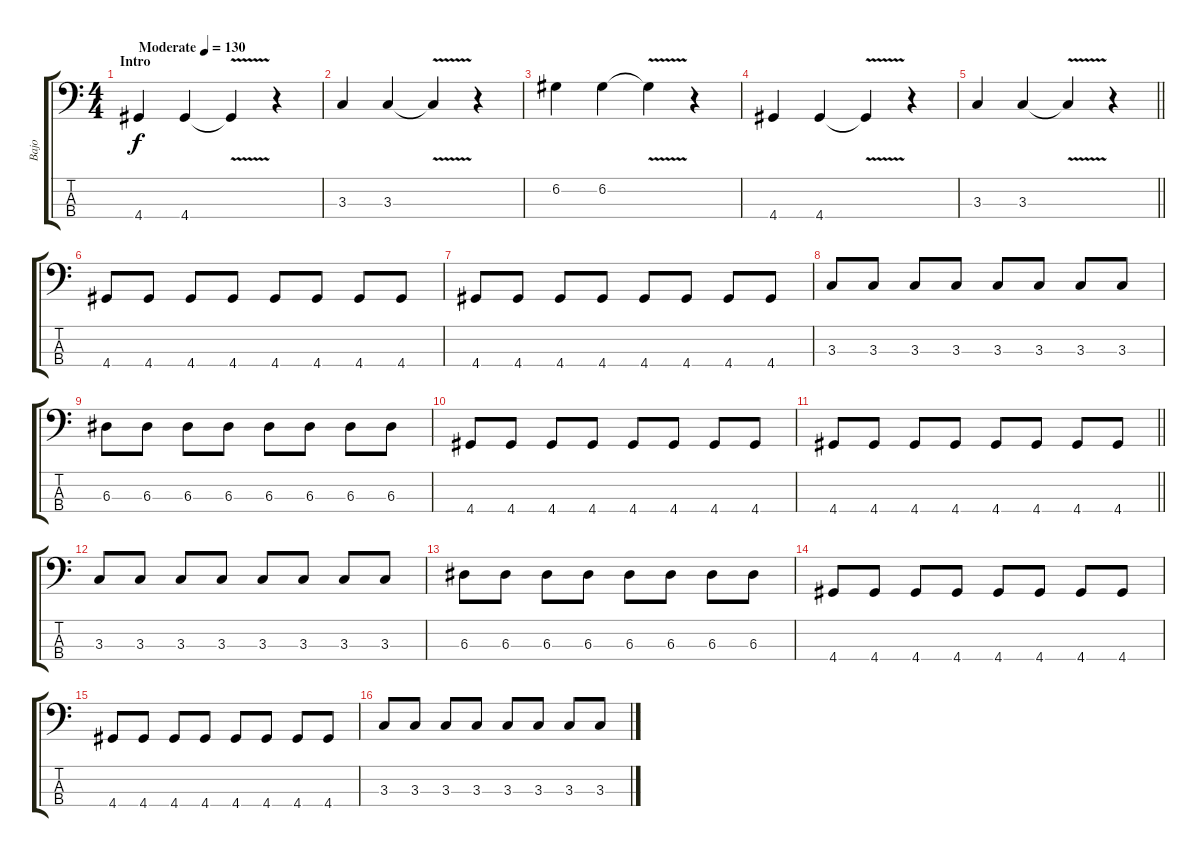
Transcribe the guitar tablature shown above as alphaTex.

\track ("Bajo" "Bajo") {instrument electricbasspick}
\staff {score tabs}
\tuning (G2 D2 A1 E1) {hide}
\ts (4 4)
\section ("" "Intro")
\tempo (130 "Moderate")
\clef f4
\ks c
4.4.4{dy f instrument electricbasspick} 4.4.4 4.4{v t}.4 r.4 |
3.3.4 3.3.4 3.3{v t}.4 r.4 |
6.2.4 6.2.4 6.2{v t}.4 r.4 |
4.4.4 4.4.4 4.4{v t}.4 r.4 |
\barLineRight lightlight
3.3.4 3.3.4 3.3{v t}.4 r.4 |
\section ("" "")
4.4.8 4.4.8 4.4.8 4.4.8 4.4.8 4.4.8 4.4.8 4.4.8 |
4.4.8 4.4.8 4.4.8 4.4.8 4.4.8 4.4.8 4.4.8 4.4.8 |
3.3.8 3.3.8 3.3.8 3.3.8 3.3.8 3.3.8 3.3.8 3.3.8 |
6.3.8 6.3.8 6.3.8 6.3.8 6.3.8 6.3.8 6.3.8 6.3.8 |
4.4.8 4.4.8 4.4.8 4.4.8 4.4.8 4.4.8 4.4.8 4.4.8 |
\barLineRight lightlight
4.4.8 4.4.8 4.4.8 4.4.8 4.4.8 4.4.8 4.4.8 4.4.8 |
\section ("" "")
3.3.8 3.3.8 3.3.8 3.3.8 3.3.8 3.3.8 3.3.8 3.3.8 |
6.3.8 6.3.8 6.3.8 6.3.8 6.3.8 6.3.8 6.3.8 6.3.8 |
4.4.8 4.4.8 4.4.8 4.4.8 4.4.8 4.4.8 4.4.8 4.4.8 |
4.4.8 4.4.8 4.4.8 4.4.8 4.4.8 4.4.8 4.4.8 4.4.8 |
3.3.8 3.3.8 3.3.8 3.3.8 3.3.8 3.3.8 3.3.8 3.3.8
